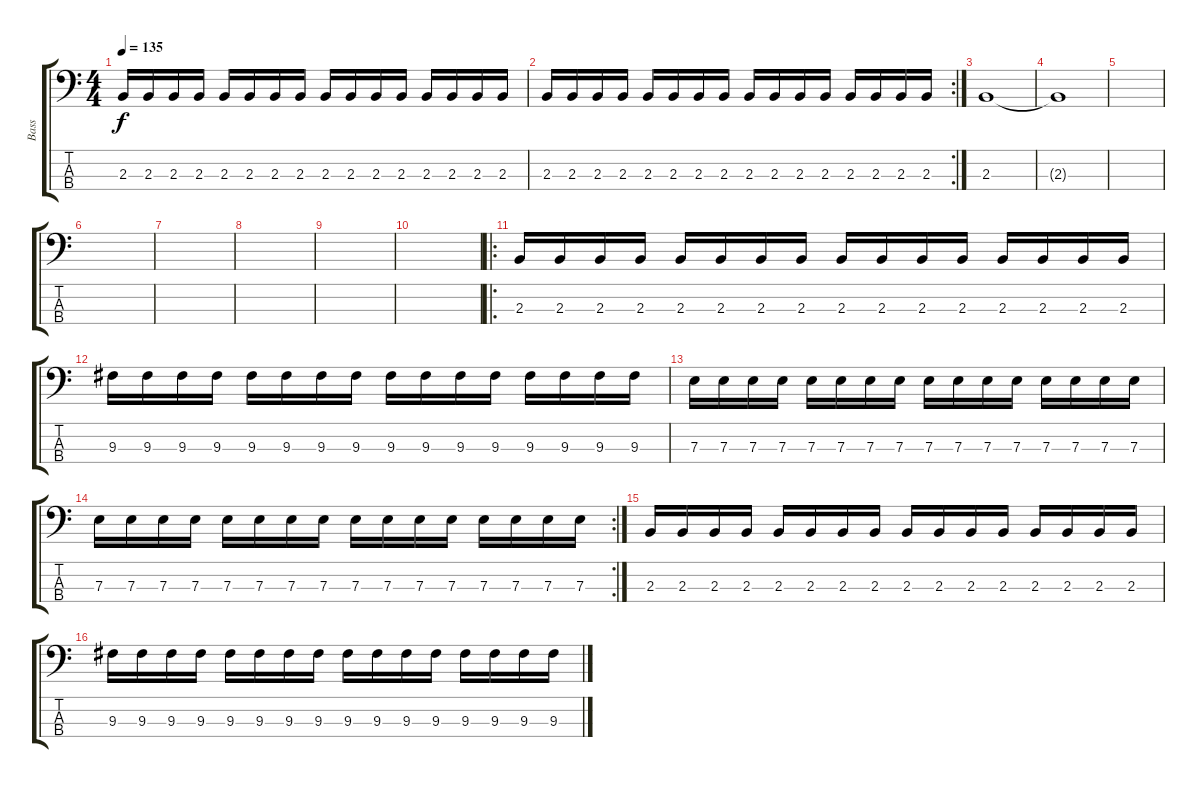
\track ("Bass" "Bass") {instrument electricbassfinger}
\staff {score tabs}
\tuning (G2 D2 A1 E1) {hide}
\ts (4 4)
\tempo 135
\clef f4
\ks c
2.3.16{dy f} 2.3.16 2.3.16 2.3.16 2.3.16 2.3.16 2.3.16 2.3.16 2.3.16 2.3.16 2.3.16 2.3.16 2.3.16 2.3.16 2.3.16 2.3.16 |
\rc 2
2.3.16 2.3.16 2.3.16 2.3.16 2.3.16 2.3.16 2.3.16 2.3.16 2.3.16 2.3.16 2.3.16 2.3.16 2.3.16 2.3.16 2.3.16 2.3.16 |
2.3.1 |
2.3{t}.1 |
|
|
|
|
|
|
\ro
2.3.16 2.3.16 2.3.16 2.3.16 2.3.16 2.3.16 2.3.16 2.3.16 2.3.16 2.3.16 2.3.16 2.3.16 2.3.16 2.3.16 2.3.16 2.3.16 |
9.3.16 9.3.16 9.3.16 9.3.16 9.3.16 9.3.16 9.3.16 9.3.16 9.3.16 9.3.16 9.3.16 9.3.16 9.3.16 9.3.16 9.3.16 9.3.16 |
7.3.16 7.3.16 7.3.16 7.3.16 7.3.16 7.3.16 7.3.16 7.3.16 7.3.16 7.3.16 7.3.16 7.3.16 7.3.16 7.3.16 7.3.16 7.3.16 |
\rc 2
7.3.16 7.3.16 7.3.16 7.3.16 7.3.16 7.3.16 7.3.16 7.3.16 7.3.16 7.3.16 7.3.16 7.3.16 7.3.16 7.3.16 7.3.16 7.3.16 |
2.3.16 2.3.16 2.3.16 2.3.16 2.3.16 2.3.16 2.3.16 2.3.16 2.3.16 2.3.16 2.3.16 2.3.16 2.3.16 2.3.16 2.3.16 2.3.16 |
9.3.16 9.3.16 9.3.16 9.3.16 9.3.16 9.3.16 9.3.16 9.3.16 9.3.16 9.3.16 9.3.16 9.3.16 9.3.16 9.3.16 9.3.16 9.3.16
